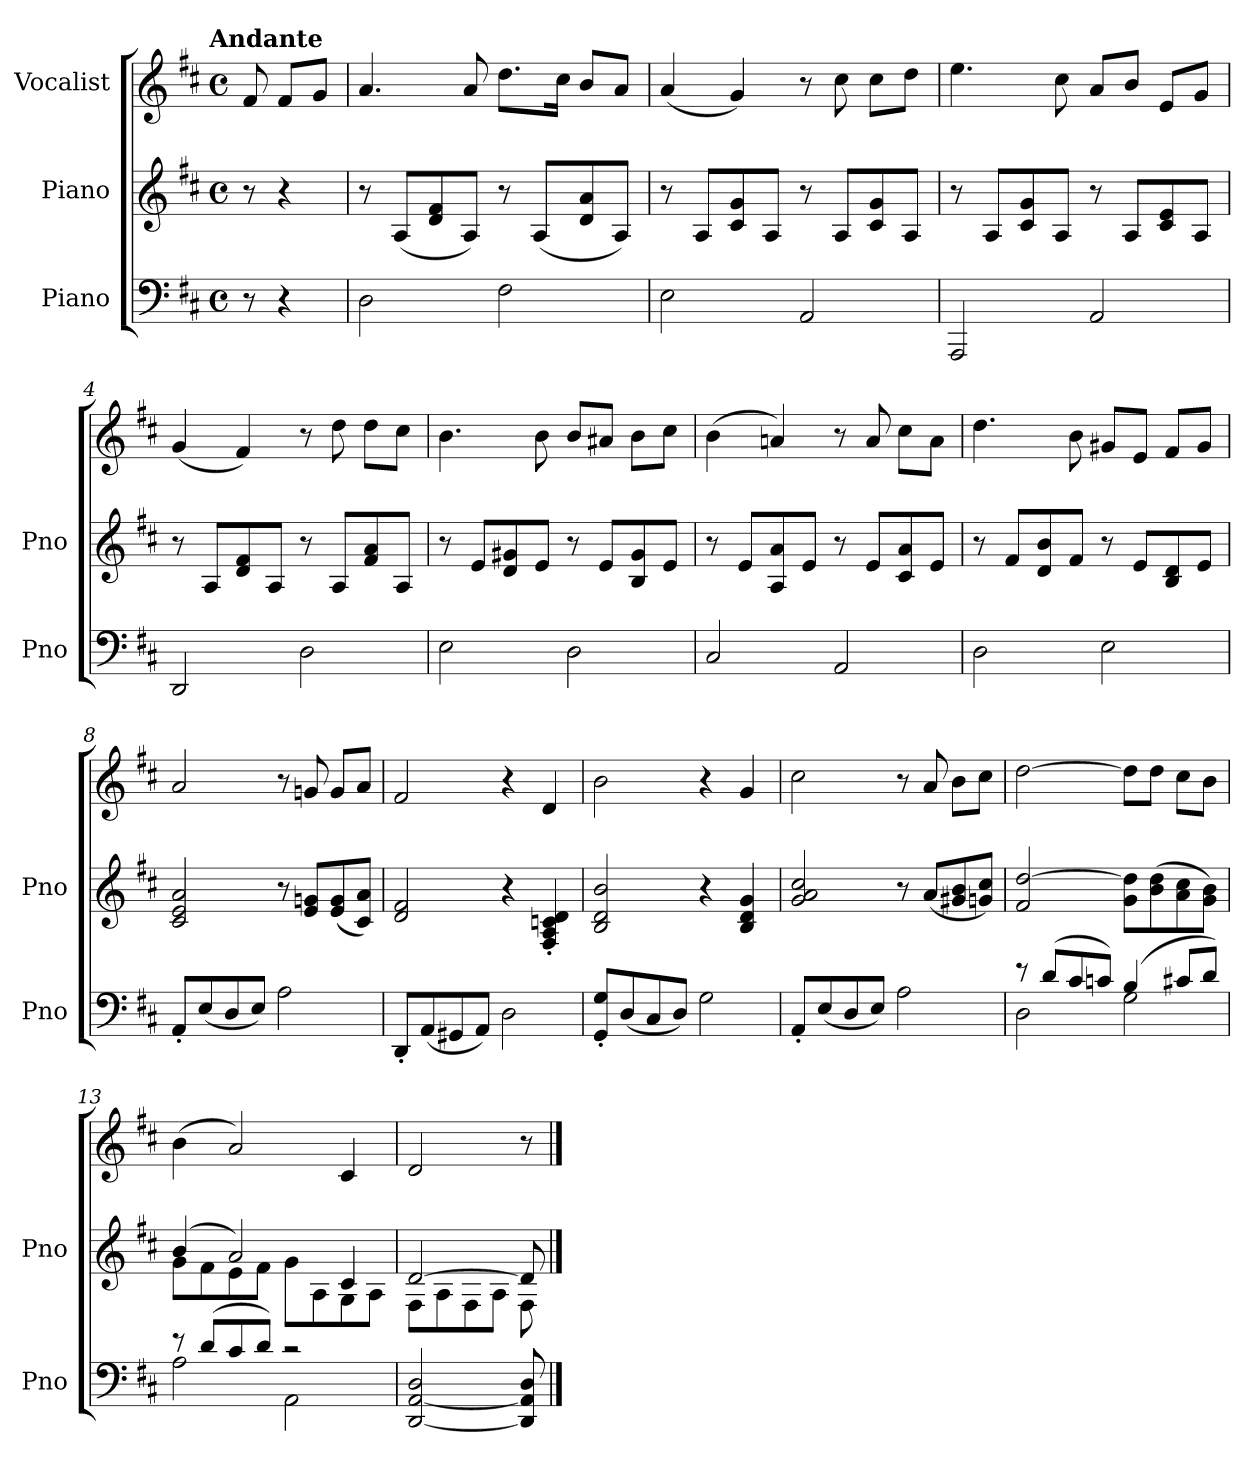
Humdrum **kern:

**kern	**kern	**kern
*part3	*part2	*part1
*staff3	*staff2	*staff1
*I"Piano	*I"Piano	*I"Vocalist
*I'Pno	*I'Pno	*
*clefF4	*clefG2	*clefG2
*k[f#c#]	*k[f#c#]	*k[f#c#]
*D:	*D:	*D:
!!LO:TX:omd:t=Andante
*M4/4	*M4/4	*M4/4
*met(c)	*met(c)	*met(c)
*MM92	*MM92	*MM92
=	=	=
8r	8r	8f#
4r	4r	8f#/L
.	.	8g/J
=1	=1	=1
2D	8r	4.a
.	(8AL	.
.	8d 8f#	.
.	8AJ)	8a
2F#	8r	8.dd\L
.	(8AL	.
.	.	16cc#\Jk
.	8d 8a	8b/L
.	8AJ)	8a/J
=2	=2	=2
2E	8r	(4a
.	8AL	.
.	8c# 8g	4g)
.	8AJ	.
2AA	8r	8r
.	8AL	8cc#
.	8c# 8g	8cc#\L
.	8AJ	8dd\J
=3	=3	=3
2AAA	8r	4.ee
.	8AL	.
.	8c# 8g	.
.	8AJ	8cc#
2AA	8r	8a/L
.	8AL	8b/J
.	8c# 8e	8e/L
.	8AJ	8g/J
=4	=4	=4
2DD	8r	(4g
.	8AL	.
.	8d 8f#	4f#)
.	8AJ	.
2D	8r	8r
.	8AL	8dd
.	8f# 8a	8dd\L
.	8AJ	8cc#\J
=5	=5	=5
2E	8r	4.b
.	8eL	.
.	8d 8g#X	.
.	8eJ	8b
2D	8r	8b/L
.	8eL	8a#X/J
.	8B 8g#	8b\L
.	8eJ	8cc#\J
=6	=6	=6
2C#	8r	(4b
.	8eL	.
.	8A 8a	4an)
.	8eJ	.
2AA	8r	8r
.	8eL	8a
.	8c# 8a	8cc#\L
.	8eJ	8a\J
=7	=7	=7
2D	8r	4.dd
.	8f#L	.
.	8d 8b	.
.	8f#J	8b
2E	8r	8g#X/L
.	8eL	8e/J
.	8B 8d	8f#/L
.	8eJ	8g#/J
=8	=8	=8
8AA'L	2c# 2e 2a	2a
(8E	.	.
8D	.	.
8EJ)	.	.
2A	8r	8r
.	8e 8gnL	8gn
.	(8e 8g	8g/L
.	8c# 8aJ)	8a/J
=9	=9	=9
8DD'L	2d 2f#	2f#
(8AA	.	.
8GG#X	.	.
8AAJ)	.	.
2D	4r	4r
.	4F#' 4A' 4cn' 4d'	4d
=10	=10	=10
8GG' 8G'L	2B 2d 2b	2b
(8D	.	.
8C#	.	.
8DJ)	.	.
2G	4r	4r
.	4B 4d 4g	4g
=11	=11	=11
8AA'L	2g 2a 2cc#	2cc#
(8E	.	.
8D	.	.
8EJ)	.	.
2A	8r	8r
.	(8aL	8a
.	8g#X 8b	8b\L
.	8gn 8cc#J)	8cc#\J
=12	=12	=12
*^	*	*
8r	2D	2f# [2dd	[2dd
(8dL	.	.	.
8c#	.	.	.
8cnJ)	.	.	.
(4B	2G	8g 8dd]L	8dd\L]
.	.	(8b 8dd	8dd\J
8c#XL	.	8a 8cc#	8cc#\L
8dJ)	.	8g 8bJ)	8b\J
=13	=13	=13	=13
*	*	*^	*
8r	2A	(4b	8gL	(4b
(8dL	.	.	8f#	.
8c#	.	2a)	8e	2a)
8dJ)	.	.	8f#J	.
2r	2AA	.	8gL	.
.	.	.	8A	.
.	.	4c#	8G	4c#
.	.	.	8AJ	.
*v	*v	*	*	*
=14	=14	=14	=14
[2DD [2AA 2D	[2d	8F#L	2d
.	.	8A	.
.	.	8F#	.
.	.	8AJ	.
8DD] 8AA] 8D	8d]	8F#	8r
*	*v	*v	*
==	==	==
*-	*-	*-
